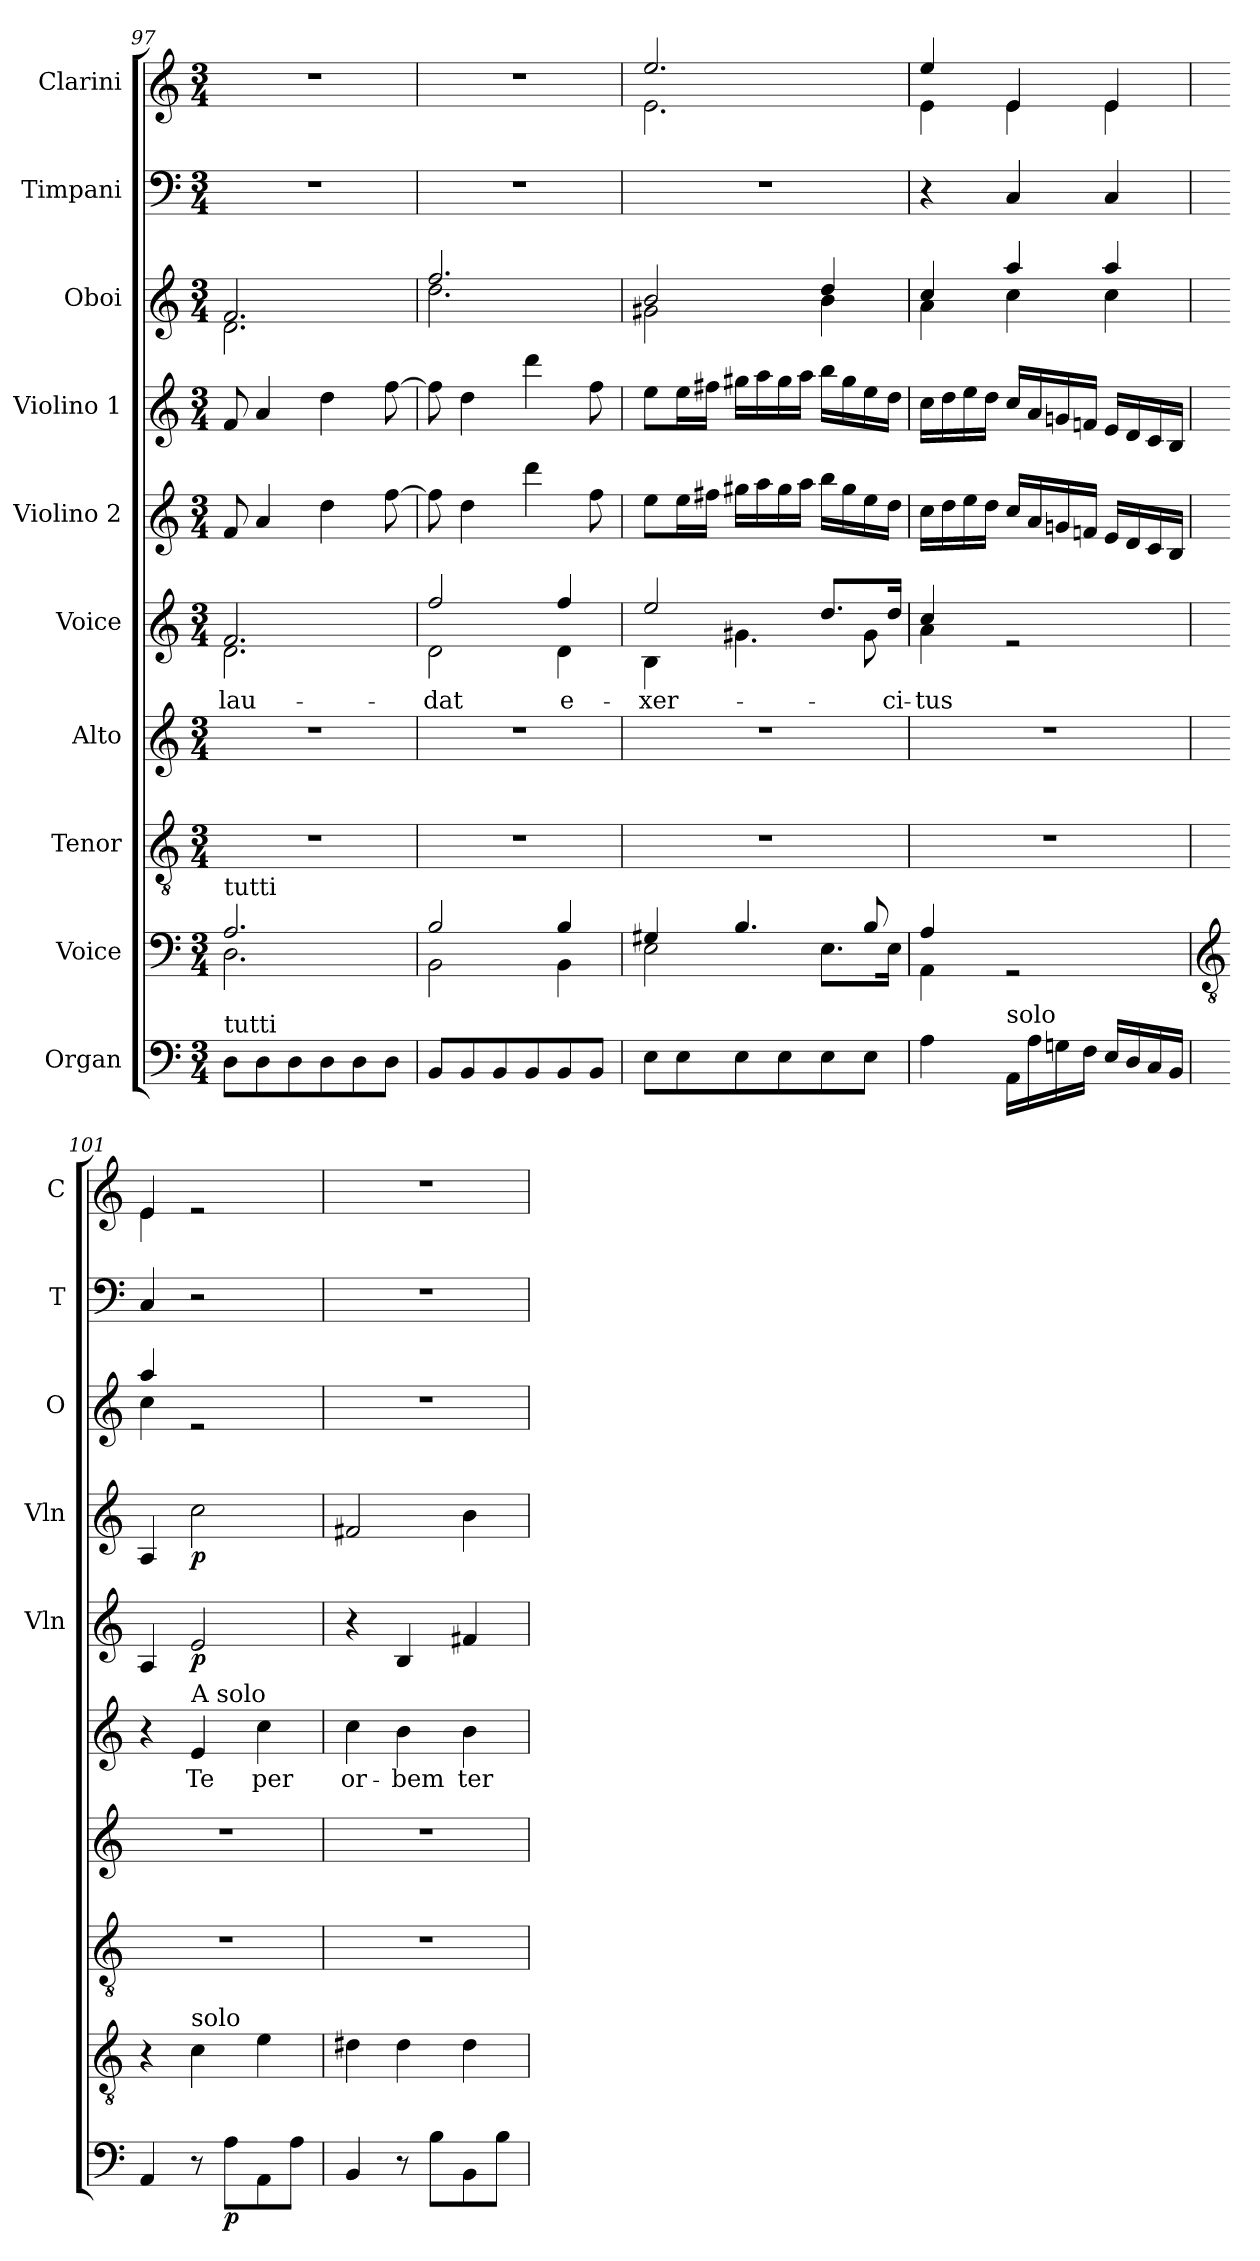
**kern	**dynam	**kern	**kern	**kern	**kern	**text	**kern	**dynam	**kern	**dynam	**kern	**kern	**kern
*part10	*part10	*part9	*part8	*part7	*part6	*part6	*part5	*part5	*part4	*part4	*part3	*part2	*part1
*staff10	*staff10	*staff9	*staff8	*staff7	*staff6	*staff6	*staff5	*staff5	*staff4	*staff4	*staff3	*staff2	*staff1
*I"Organ	*	*I"Voice	*I"Tenor	*I"Alto	*I"Voice	*	*I"Violino 2	*	*I"Violino 1	*	*I"Oboi	*I"Timpani	*I"Clarini
*	*	*	*	*	*	*	*I'Vln	*	*I'Vln	*	*I'O	*I'T	*I'C
*clefF4	*	*clefF4	*clefGv2	*clefG2	*clefG2	*	*clefG2	*	*clefG2	*	*clefG2	*clefF4	*clefG2
*k[]	*	*k[]	*k[]	*k[]	*k[]	*	*k[]	*	*k[]	*	*k[]	*k[]	*k[]
*M3/4	*	*M3/4	*M3/4	*M3/4	*M3/4	*	*M3/4	*	*M3/4	*	*M3/4	*M3/4	*M3/4
=97	=97	=97	=97	=97	=97	=97	=97	=97	=97	=97	=97	=97	=97
*	*	*^	*	*	*	*	*	*	*	*	*	*	*
!	!	!	!	!	!	!LO:TX:a:t=tutti	!	!	!	!	!	!	!	!
!	!	!LO:TX:a:t=tutti	!	!	!	!	!	!	!	!	!	!	!	!
!LO:TX:a:t=tutti	!	!	!	!	!	!	!	!	!	!	!	!	!	!
!	!	!	!	!	!	!	!LO:LY:b	!	!	!	!	!	!	!
*	*	*	*	*	*	*^	*	*	*	*	*	*^	*	*
8D\L	.	2.A/	2.D\	2.r	2.r	2.f/	2.d\	lau-	8f/	.	8f/	.	2.f/	2.d\	2.r	2.r
8D\	.	.	.	.	.	.	.	.	4a/	.	4a/	.	.	.	.	.
8D\	.	.	.	.	.	.	.	.	.	.	.	.	.	.	.	.
8D\	.	.	.	.	.	.	.	.	4dd\	.	4dd\	.	.	.	.	.
8D\	.	.	.	.	.	.	.	.	.	.	.	.	.	.	.	.
8D\J	.	.	.	.	.	.	.	.	[8ff\	.	[8ff\	.	.	.	.	.
=98	=98	=98	=98	=98	=98	=98	=98	=98	=98	=98	=98	=98	=98	=98	=98	=98
!	!	!	!	!	!	!	!	!LO:LY:b	!	!	!	!	!	!	!	!
8BB/L	.	2B/	2BB\	2.r	2.r	2ff/	2d\	-dat	8ff\]	.	8ff\]	.	2.ff/	2.dd\	2.r	2.r
8BB/	.	.	.	.	.	.	.	.	4dd\	.	4dd\	.	.	.	.	.
8BB/	.	.	.	.	.	.	.	.	.	.	.	.	.	.	.	.
8BB/	.	.	.	.	.	.	.	.	4ddd\	.	4ddd\	.	.	.	.	.
!	!	!	!	!	!	!	!	!LO:LY:b	!	!	!	!	!	!	!	!
8BB/	.	4B/	4BB\	.	.	4ff/	4d\	e-	.	.	.	.	.	.	.	.
8BB/J	.	.	.	.	.	.	.	.	8ff\	.	8ff\	.	.	.	.	.
=99	=99	=99	=99	=99	=99	=99	=99	=99	=99	=99	=99	=99	=99	=99	=99	=99
!	!	!	!	!	!	!	!	!LO:LY:b	!	!	!	!	!	!	!	!
*	*	*	*	*	*	*	*	*	*	*	*	*	*	*	*	*^
8E\L	.	4G#X/	2E\	2.r	2.r	2ee/	4B\	-xer-	8ee\L	.	8ee\L	.	2b/	2g#X\	2.r	2.ee/	2.e\
8E\	.	.	.	.	.	.	.	.	16ee\L	.	16ee\L	.	.	.	.	.	.
.	.	.	.	.	.	.	.	.	16ff#X\JJ	.	16ff#X\JJ	.	.	.	.	.	.
8E\	.	4.B/	.	.	.	.	4.g#X\	.	16gg#X\LL	.	16gg#X\LL	.	.	.	.	.	.
.	.	.	.	.	.	.	.	.	16aa\	.	16aa\	.	.	.	.	.	.
8E\	.	.	.	.	.	.	.	.	16gg#\	.	16gg#\	.	.	.	.	.	.
.	.	.	.	.	.	.	.	.	16aa\JJ	.	16aa\JJ	.	.	.	.	.	.
8E\	.	.	8.E\L	.	.	8.dd/L	.	.	16bb\LL	.	16bb\LL	.	4dd/	4b\	.	.	.
.	.	.	.	.	.	.	.	.	16gg#\	.	16gg#\	.	.	.	.	.	.
8E\J	.	8B/	.	.	.	.	8g#\	.	16ee\	.	16ee\	.	.	.	.	.	.
!	!	!	!	!	!	!	!	!LO:LY:b	!	!	!	!	!	!	!	!	!
.	.	.	16E\Jk	.	.	16dd/Jk	.	-ci-	16dd\JJ	.	16dd\JJ	.	.	.	.	.	.
!!LO:LB:g=z	!!
=100	=100	=100	=100	=100	=100	=100	=100	=100	=100	=100	=100	=100	=100	=100	=100	=100	=100
!	!	!	!	!	!	!	!	!LO:LY:b	!	!	!	!	!	!	!	!	!
4A\	.	4A/	4AA\	2.r	2.r	4cc/	4a\	-tus	16cc\LL	.	16cc\LL	.	4cc/	4a\	4r	4ee/	4e\
.	.	.	.	.	.	.	.	.	16dd\	.	16dd\	.	.	.	.	.	.
.	.	.	.	.	.	.	.	.	16ee\	.	16ee\	.	.	.	.	.	.
.	.	.	.	.	.	.	.	.	16dd\JJ	.	16dd\JJ	.	.	.	.	.	.
!LO:TX:a:t=solo	!	!	!	!	!	!	!	!	!	!	!	!	!	!	!	!	!
16AA\LL	.	2rGG	2ryy	.	.	2re	2ryy	.	16cc/LL	.	16cc/LL	.	4aa/	4cc\	4C/	4e/	4e\
16A\	.	.	.	.	.	.	.	.	16a/	.	16a/	.	.	.	.	.	.
16Gn\	.	.	.	.	.	.	.	.	16gn/	.	16gn/	.	.	.	.	.	.
16F\JJ	.	.	.	.	.	.	.	.	16fn/JJ	.	16fn/JJ	.	.	.	.	.	.
16E/LL	.	.	.	.	.	.	.	.	16e/LL	.	16e/LL	.	4aa/	4cc\	4C/	4e/	4e\
16D/	.	.	.	.	.	.	.	.	16d/	.	16d/	.	.	.	.	.	.
16C/	.	.	.	.	.	.	.	.	16c/	.	16c/	.	.	.	.	.	.
16BB/JJ	.	.	.	.	.	.	.	.	16B/JJ	.	16B/JJ	.	.	.	.	.	.
*	*	*v	*v	*	*	*v	*v	*	*	*	*	*	*	*	*	*	*
=101	=101	=101	=101	=101	=101	=101	=101	=101	=101	=101	=101	=101	=101	=101	=101
*	*	*clefGv2	*	*	*	*	*	*	*	*	*	*	*	*	*
4AA/	.	4r	2.r	2.r	4r	.	4A/	.	4A/	.	4aa/	4cc\	4C/	4e/	4e\
!	!	!	!	!	!LO:TX:a:t=A solo	!	!	!	!	!	!	!	!	!	!
!	!	!LO:TX:a:t=solo	!	!	!	!	!	!	!	!	!	!	!	!	!
!	!	!	!	!	!	!LO:LY:b	!	!LO:DY:b	!	!LO:DY:b	!	!	!	!	!
8r	.	4c\	.	.	4e/	Te	2e/	p	2cc\	p	2re	2ryy	2r	2re	2ryy
!	!LO:DY:b	!	!	!	!	!	!	!	!	!	!	!	!	!	!
8A\L	p	.	.	.	.	.	.	.	.	.	.	.	.	.	.
!	!	!	!	!	!	!LO:LY:b	!	!	!	!	!	!	!	!	!
8AA\	.	4e\	.	.	4cc\	per	.	.	.	.	.	.	.	.	.
8A\J	.	.	.	.	.	.	.	.	.	.	.	.	.	.	.
*	*	*	*	*	*	*	*	*	*	*	*v	*v	*	*v	*v
=102	=102	=102	=102	=102	=102	=102	=102	=102	=102	=102	=102	=102	=102
!	!	!	!	!	!	!LO:LY:b	!	!	!	!	!	!	!
4BB/	.	4d#X\	2.r	2.r	4cc\	or-	4r	.	2f#X/	.	2.r	2.r	2.r
!	!	!	!	!	!	!LO:LY:b	!	!	!	!	!	!	!
8r	.	4d#\	.	.	4b\	-bem	4B/	.	.	.	.	.	.
8B\L	.	.	.	.	.	.	.	.	.	.	.	.	.
!	!	!	!	!	!	!LO:LY:b	!	!	!	!	!	!	!
8BB\	.	4d#\	.	.	4b\	ter-	4f#X/	.	4b\	.	.	.	.
8B\J	.	.	.	.	.	.	.	.	.	.	.	.	.
=	=	=	=	=	=	=	=	=	=	=	=	=	=
*-	*-	*-	*-	*-	*-	*-	*-	*-	*-	*-	*-	*-	*-
